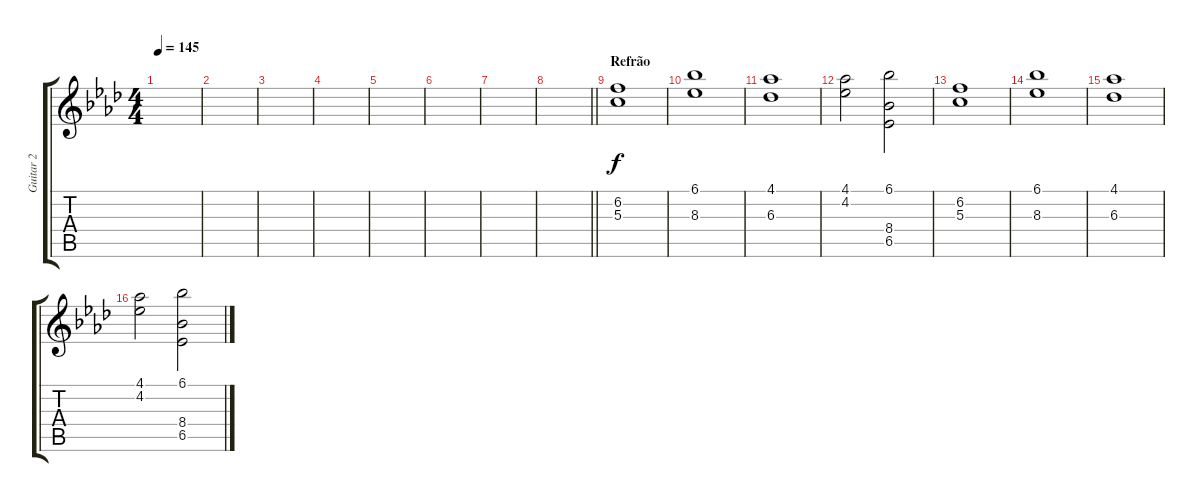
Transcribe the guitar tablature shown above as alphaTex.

\track ("Guitar 2" "Guitar 2") {instrument electricguitarjazz}
\staff {score tabs}
\tuning (E4 B3 G3 D3 A2 E2) {hide}
\ts (4 4)
\tempo 145
\clef g2
\ks ab
|
|
|
|
|
|
|
\barLineRight lightlight
|
\section ("" "Refrão")
(6.2 5.3).1 |
(6.1 8.3).1 |
(4.1 6.3).1 |
(4.1 4.2).2 (6.1 8.4 6.5).2 |
(6.2 5.3).1 |
(6.1 8.3).1 |
(4.1 6.3).1 |
(4.1 4.2).2 (6.1 8.4 6.5).2
